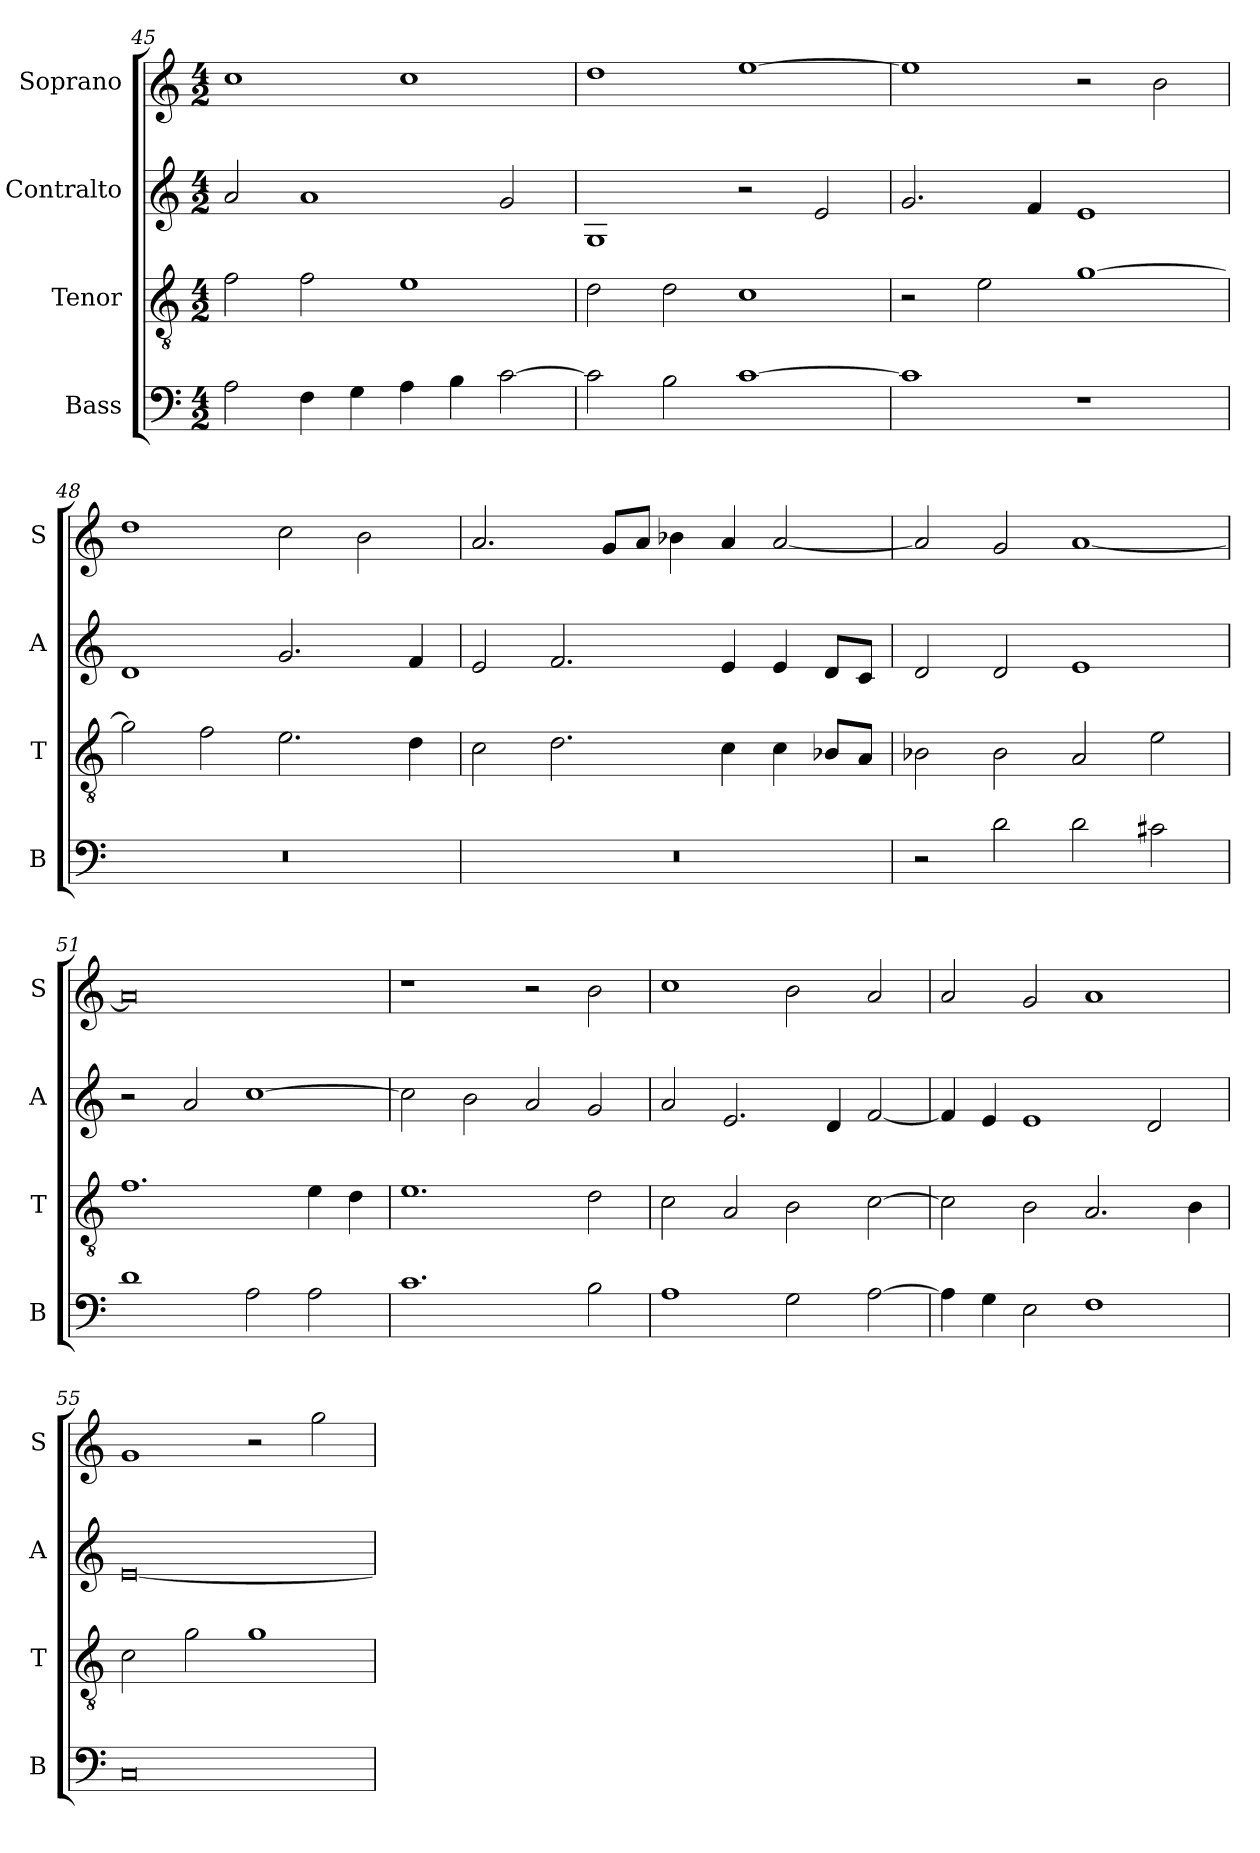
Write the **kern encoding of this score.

**kern	**kern	**kern	**kern
*part4	*part3	*part2	*part1
*staff4	*staff3	*staff2	*staff1
*I"Bass	*I"Tenor	*I"Contralto	*I"Soprano
*I'B	*I'T	*I'A	*I'S
*clefF4	*clefGv2	*clefG2	*clefG2
*k[]	*k[]	*k[]	*k[]
*G:mix	*G:mix	*G:mix	*G:mix
*M4/2	*M4/2	*M4/2	*M4/2
=45	=45	=45	=45
2A	2f	2a	1cc
4F	2f	1a	.
4G	.	.	.
4A	1e	.	1cc
4B	.	.	.
[2c	.	2g	.
=46	=46	=46	=46
2c]	2d	1G	1dd
2B	2d	.	.
[1c	1c	2r	[1ee
.	.	2e	.
=47	=47	=47	=47
1c]	2r	2.g	1ee]
.	2e	.	.
.	.	4f	.
1r	[1g	1e	2r
.	.	.	2b
=48	=48	=48	=48
0r	2g]	1d	1dd
.	2f	.	.
.	2.e	2.g	2cc
.	.	.	2b
.	4d	4f	.
=49	=49	=49	=49
0r	2c	2e	2.a
.	2.d	2.f	.
.	.	.	8g/L
.	.	.	8a/J
.	.	.	4b-X
.	4c	4e	4a
.	4c	4e	[2a
.	8B-X/L	8d/L	.
.	8A/J	8c/J	.
=50	=50	=50	=50
2r	2B-X	2d	2a]
2d	2B-	2d	2g
2d	2A	1e	[1a
2c#X	2e	.	.
=51	=51	=51	=51
1d	1.f	2r	0a]
.	.	2a	.
2A	.	[1cc	.
2A	4e	.	.
.	4d	.	.
=52	=52	=52	=52
1.c	1.e	2cc]	1r
.	.	2b	.
.	.	2a	2r
2B	2d	2g	2b
=53	=53	=53	=53
1A	2c	2a	1cc
.	2A	2.e	.
2G	2B	.	2b
.	.	4d	.
[2A	[2c	[2f	2a
=54	=54	=54	=54
4A]	2c]	4f]	2a
4G	.	4e	.
2E	2B	1e	2g
1F	2.A	.	1a
.	.	2d	.
.	4B	.	.
=55	=55	=55	=55
0C	2c	[0e	1g
.	2g	.	.
.	1g	.	2r
.	.	.	2gg
=	=	=	=
*-	*-	*-	*-
